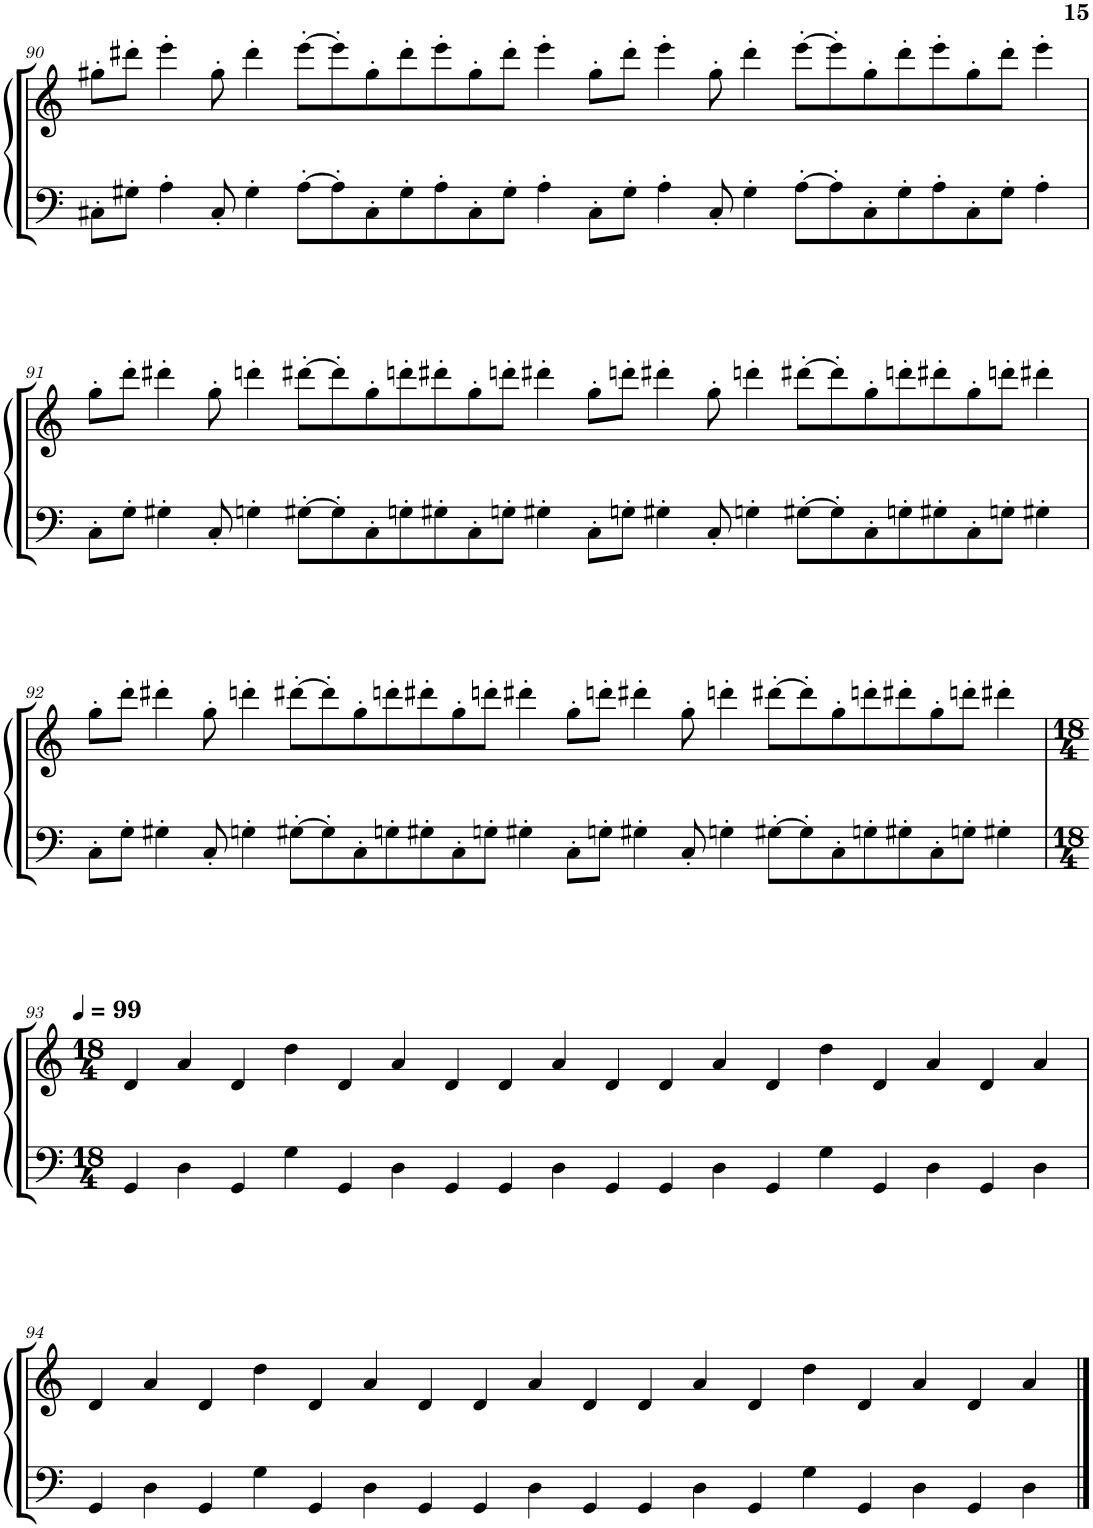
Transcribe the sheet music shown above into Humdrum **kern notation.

**kern	**kern
*part1	*part1
*staff2	*staff1
*I"Marimba	*
*I'Mrm.	*
!!LO:PB:g=z
*clefF4	*clefG2
*k[]	*k[]
*M16/4	*M16/4
=90	=90
8C#X'\L	8gg#X'\L
8G#X'\J	8ddd#X'\J
4A'\	4eee'\
8C#'/	8gg#'\
4G#'\	4ddd#'\
[8A'\L	[8eee'\L
8A'\]	8eee'\]
8C#'\	8gg#'\
8G#'\	8ddd#'\
8A'\	8eee'\
8C#'\	8gg#'\
8G#'\J	8ddd#'\J
4A'\	4eee'\
8C#'\L	8gg#'\L
8G#'\J	8ddd#'\J
4A'\	4eee'\
8C#'/	8gg#'\
4G#'\	4ddd#'\
[8A'\L	[8eee'\L
8A'\]	8eee'\]
8C#'\	8gg#'\
8G#'\	8ddd#'\
8A'\	8eee'\
8C#'\	8gg#'\
8G#'\J	8ddd#'\J
4A'\	4eee'\
!!LO:LB:g=z
=91	=91
8C'\L	8gg'\L
8G'\J	8ddd'\J
4G#X'\	4ddd#X'\
8C'/	8gg'\
4Gn'\	4dddn'\
[8G#X'\L	[8ddd#X'\L
8G#'\]	8ddd#'\]
8C'\	8gg'\
8Gn'\	8dddn'\
8G#X'\	8ddd#X'\
8C'\	8gg'\
8Gn'\J	8dddn'\J
4G#X'\	4ddd#X'\
8C'\L	8gg'\L
8Gn'\J	8dddn'\J
4G#X'\	4ddd#X'\
8C'/	8gg'\
4Gn'\	4dddn'\
[8G#X'\L	[8ddd#X'\L
8G#'\]	8ddd#'\]
8C'\	8gg'\
8Gn'\	8dddn'\
8G#X'\	8ddd#X'\
8C'\	8gg'\
8Gn'\J	8dddn'\J
4G#X'\	4ddd#X'\
!!LO:LB:g=z
=92	=92
8C'\L	8gg'\L
8G'\J	8ddd'\J
4G#X'\	4ddd#X'\
8C'/	8gg'\
4Gn'\	4dddn'\
[8G#X'\L	[8ddd#X'\L
8G#'\]	8ddd#'\]
8C'\	8gg'\
8Gn'\	8dddn'\
8G#X'\	8ddd#X'\
8C'\	8gg'\
8Gn'\J	8dddn'\J
4G#X'\	4ddd#X'\
8C'\L	8gg'\L
8Gn'\J	8dddn'\J
4G#X'\	4ddd#X'\
8C'/	8gg'\
4Gn'\	4dddn'\
[8G#X'\L	[8ddd#X'\L
8G#'\]	8ddd#'\]
8C'\	8gg'\
8Gn'\	8dddn'\
8G#X'\	8ddd#X'\
8C'\	8gg'\
8Gn'\J	8dddn'\J
4G#X'\	4ddd#X'\
!!LO:LB:g=z
=93	=93
*M18/4	*M18/4
*	*MM99
4GG/	4d/
4D\	4a/
4GG/	4d/
4G\	4dd\
4GG/	4d/
4D\	4a/
4GG/	4d/
4GG/	4d/
4D\	4a/
4GG/	4d/
4GG/	4d/
4D\	4a/
4GG/	4d/
4G\	4dd\
4GG/	4d/
4D\	4a/
4GG/	4d/
4D\	4a/
!!LO:LB:g=z
=94	=94
4GG/	4d/
4D\	4a/
4GG/	4d/
4G\	4dd\
4GG/	4d/
4D\	4a/
4GG/	4d/
4GG/	4d/
4D\	4a/
4GG/	4d/
4GG/	4d/
4D\	4a/
4GG/	4d/
4G\	4dd\
4GG/	4d/
4D\	4a/
4GG/	4d/
4D\	4a/
==	==
*-	*-
